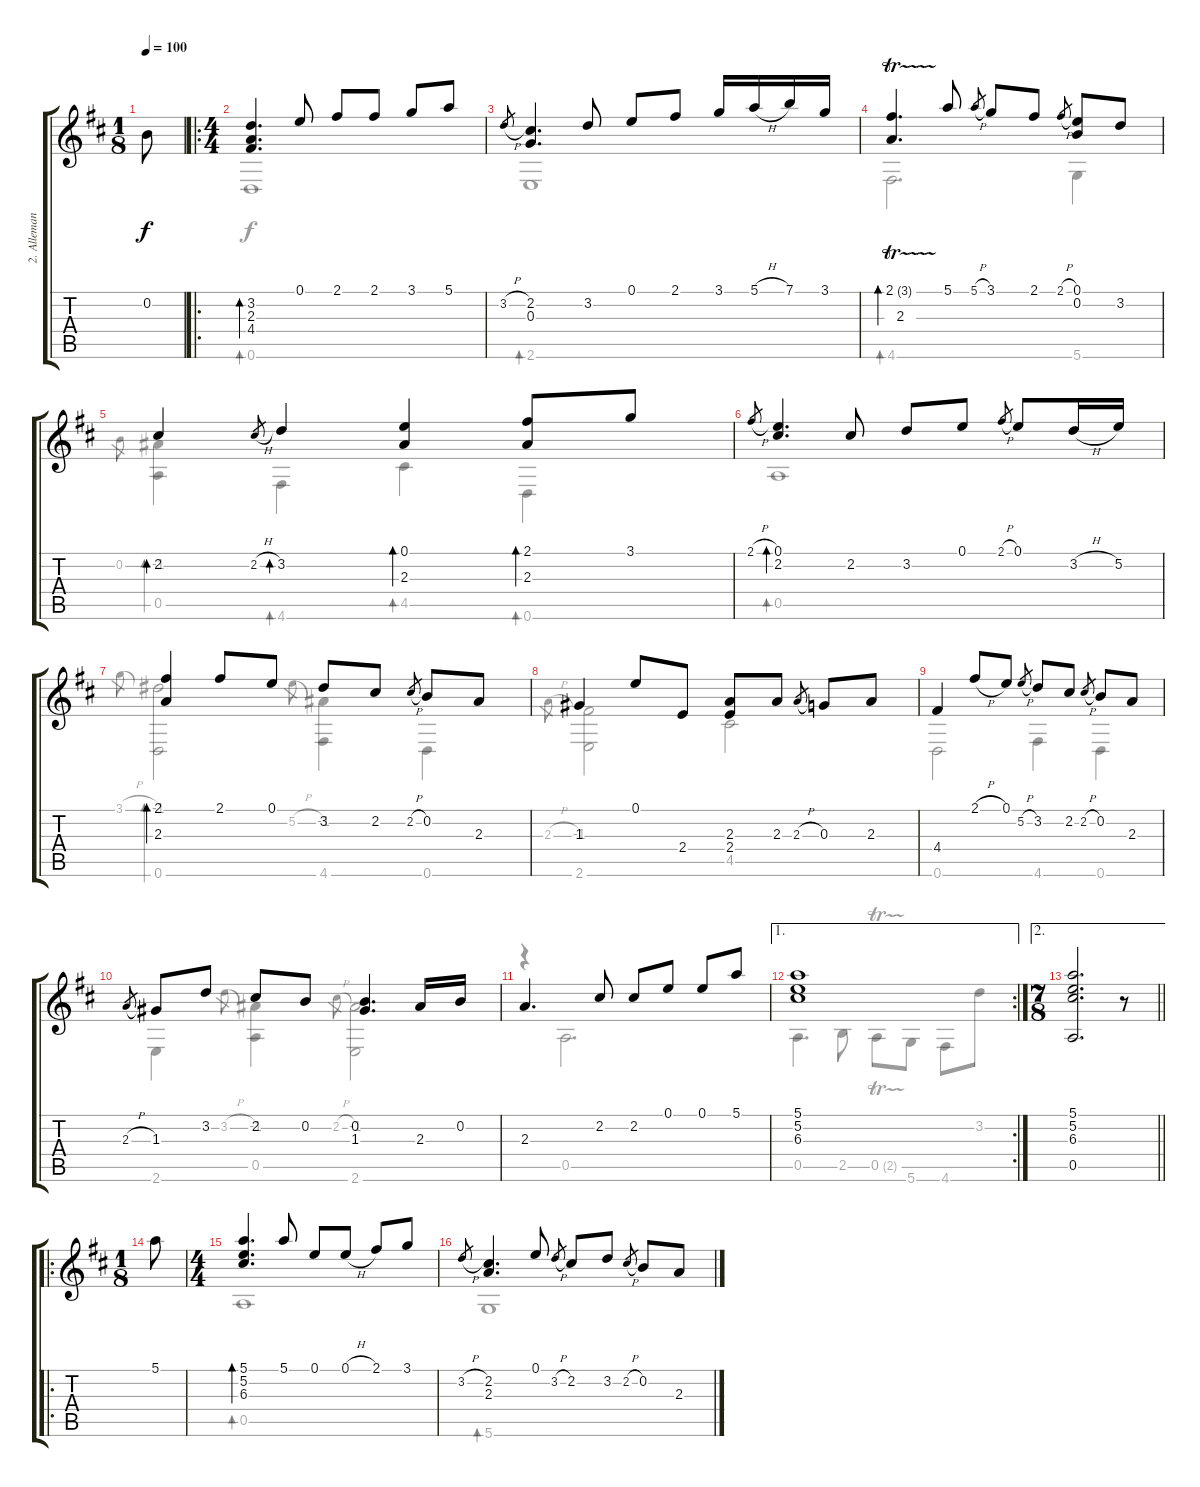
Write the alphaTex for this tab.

\track ("2. Allemande" "2. Alleman") {instrument acousticguitarnylon}
\staff {score tabs}
\tuning (E4 B3 G3 D3 A2 D2) {hide}
\voice
\ts (1 8)
\tempo 100
\clef g2
\ks d
0.2.8{dy f instrument acousticguitarnylon} |
\ro
\ts (4 4)
(3.2 2.3 4.4).4{d bd 30} 0.1.8 2.1.8 2.1.8 3.1.8 5.1.8 |
3.2{h}.8{gr} (2.2 0.3).4{d} 3.2.8 0.1.8 2.1.8 3.1.16 5.1{h}.16 7.1.16 3.1.16 |
(2.1{tr (3 32)} 2.3).4{d bd 30} 5.1.8 5.1{h}.8{gr} 3.1.8 2.1.8 2.1{h}.8{gr} (0.1 0.2).8 3.2.8 |
2.2.4{bd 30} 2.2{h}.8{gr} 3.2.4{bd 30} (0.1 2.3).4{bd 30} (2.1 2.3).8{bd 30} 3.1.8 |
2.1{h}.8{gr} (0.1 2.2).4{d bd 30} 2.2.8 3.2.8 0.1.8 2.1{h}.8{gr} 0.1.8 3.2{h}.16 5.2.16 |
(2.1 2.3).4{bd 30} 2.1.8 0.1.8 3.2.8 2.2.8 2.2{h}.8{gr} 0.2.8 2.3.8 |
1.3.4 0.1.8 2.4.8 (2.3 2.4).8 2.3.8 2.3{h}.8{gr} 0.3.8 2.3.8 |
4.4.4 2.1{h}.8 0.1.8 5.2{h}.8{gr} 3.2.8 2.2.8 2.2{h}.8{gr} 0.2.8 2.3.8 |
2.3{h}.8{gr} 1.3.8 3.2.8 2.2.8 0.2.8 (0.2 1.3).4{d} 2.3.16 0.2.16 |
2.3.4{d} 2.2.8 2.2.8 0.1.8 0.1.8 5.1.8 |
\ae 1
\rc 2
(5.1 5.2 6.3).1 |
\ae 2
\ts (7 8)
\barLineRight lightlight
(5.1 5.2 6.3 0.5).2{d} r.8 |
\ro
\ts (1 8)
5.1.8 |
\ts (4 4)
(5.1 5.2 6.3).4{d bd 30} 5.1.8 0.1.8 0.1{h}.8 2.1.8 3.1.8 |
3.2{h}.8{gr} (2.2 2.3).4{d} 0.1.8 3.2{h}.8{gr} 2.2.8 3.2.8 2.2{h}.8{gr} 0.2.8 2.3.8
\voice
\clef g2
\ottava regular
\simile none
\ks d
|
0.6.1{bd 30} |
2.6.1{bd 30} |
4.6.2{d bd 30} 5.6.4 |
0.2.8{gr} (-1.2 0.5).4{bd 30} 4.6.4{bd 30} 4.5.4{bd 30} 0.6.4{bd 30} |
0.5.1{bd 30} |
3.1{h}.8{gr} (-1.1 0.6).2{bd 30} 5.2{h}.8{gr} (-1.2 4.6).4 0.6.4 |
2.3{h}.8{gr} (-1.3 2.6).2 4.5.2 |
0.6.2 4.6.4 0.6.4 |
2.6.4 3.2{h}.8{gr} (-1.2 0.5).4 2.2{h}.8{gr} (-1.2 2.6).2 |
r.4 0.5.2{d} |
0.5.4{d} 2.5.8 0.5{tr (2 32)}.8 5.6.8 4.6.8 3.2.8 |
\barLineRight lightlight
|
|
0.5.1{bd 30} |
5.6.1{bd 30}
